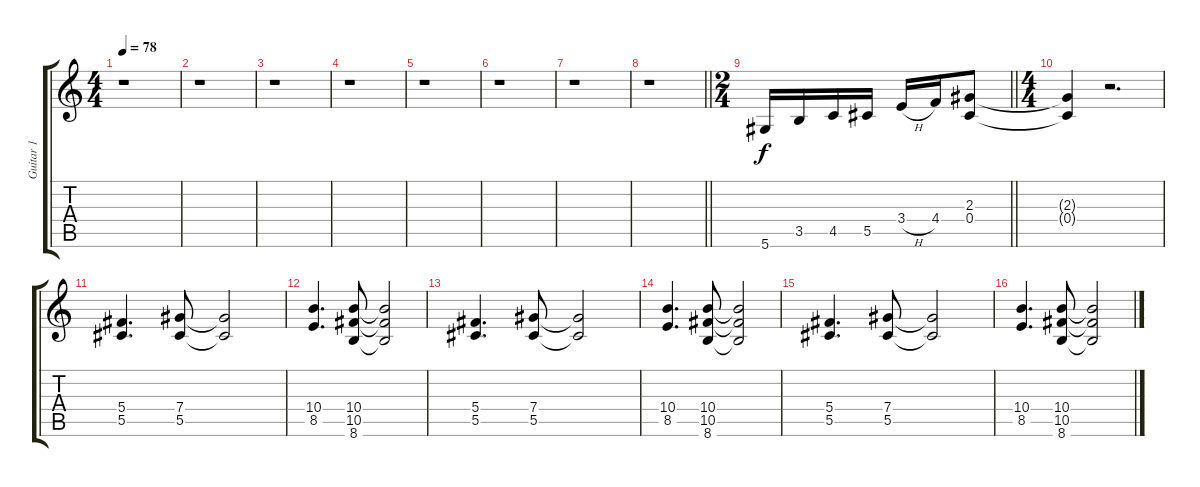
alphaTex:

\track ("Guitar 1" "Guitar 1") {instrument distortionguitar}
\staff {score tabs}
\tuning (Eb4 Bb3 Gb3 Db3 Ab2 Eb2) {hide}
\ts (4 4)
\tempo 78
\clef g2
\ks c
r.1{dy f} |
r.1 |
r.1 |
r.1 |
r.1 |
r.1 |
r.1 |
\barLineRight lightlight
r.1 |
\ts (2 4)
\barLineRight lightlight
5.6.16 3.5.16 4.5.16 5.5.16 3.4{h}.16 4.4.16 (2.3 0.4).8 |
\ts (4 4)
(2.3{t} 0.4{t}).4 r.2{d} |
(5.4 5.5).4{d} (7.4 5.5).8 (7.4{t} 5.5{t}).2 |
(10.4 8.5).4{d} (10.4 10.5 8.6).8 (10.4{t} 10.5{t} 8.6{t}).2 |
(5.4 5.5).4{d} (7.4 5.5).8 (7.4{t} 5.5{t}).2 |
(10.4 8.5).4{d} (10.4 10.5 8.6).8 (10.4{t} 10.5{t} 8.6{t}).2 |
(5.4 5.5).4{d} (7.4 5.5).8 (7.4{t} 5.5{t}).2 |
(10.4 8.5).4{d} (10.4 10.5 8.6).8 (10.4{t} 10.5{t} 8.6{t}).2
